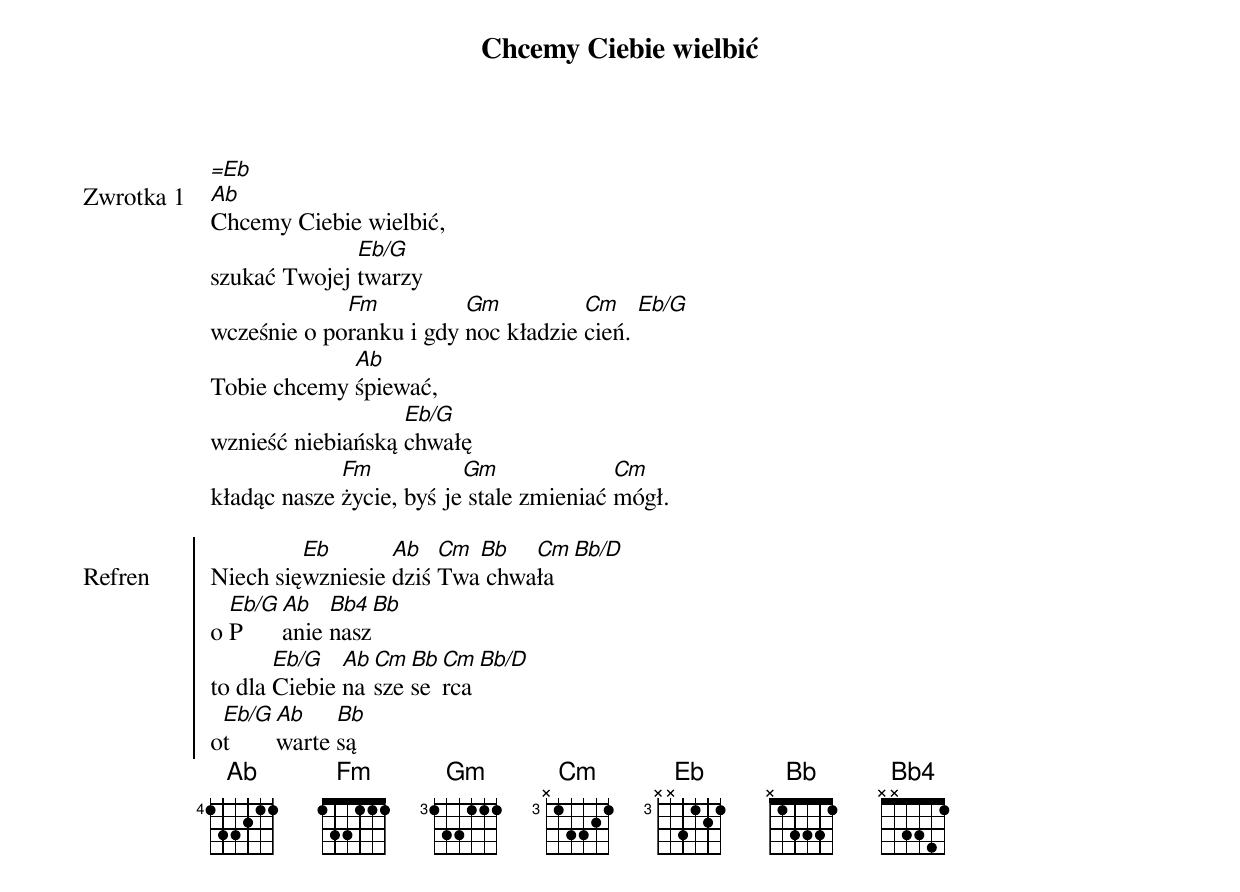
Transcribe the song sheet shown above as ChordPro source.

{title: Chcemy Ciebie wielbić}
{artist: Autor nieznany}

{start_of_verse: Zwrotka 1}
[=Eb]
[Ab]Chcemy Ciebie wielbić,
szukać Twojej [Eb/G]twarzy
wcześnie o po[Fm]ranku i gdy [Gm]noc kładzie [Cm]cień. [Eb/G]
Tobie chcemy [Ab]śpiewać,
wznieść niebiańską [Eb/G]chwałę
kładąc nasze [Fm]życie, byś je[Gm] stale zmieniać [Cm]mógł.
{end_of_verse: Zwrotka 1}

{start_of_chorus: Refren}
Niech się[Eb]wzniesie [Ab]dziś [Cm]Twa[Bb] chwa[Cm]ła[Bb/D]
o [Eb/G]P[Ab]anie [Bb4]nasz[Bb]
to dla [Eb/G]Ciebie [Ab]na[Cm]sze [Bb]se[Cm]rca[Bb/D]
o[Eb/G]t[Ab]warte [Bb]są
{end_of_chorus: Refren}
